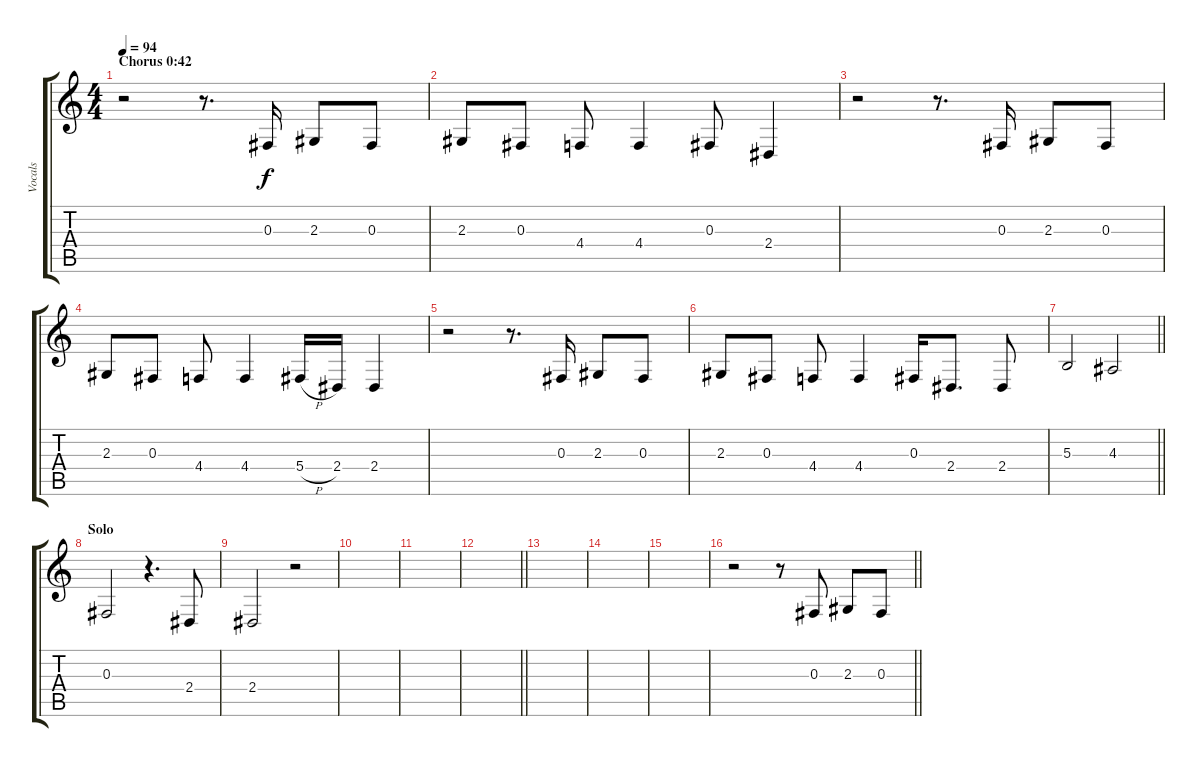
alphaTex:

\track ("Vocals" "Vocals") {instrument tenorsax}
\staff {score tabs}
\tuning (Eb4 Bb3 Gb3 Db3 Ab2 Eb2) {hide}
\ts (4 4)
\section ("" "Chorus 0:42")
\tempo 94
\clef g2
\ks c
r.2{dy f} r.8{d} 0.3.16 2.3.8 0.3.8 |
2.3.8 0.3.8 4.4.8 4.4.4 0.3.8 2.4.4 |
r.2 r.8{d} 0.3.16 2.3.8 0.3.8 |
2.3.8 0.3.8 4.4.8 4.4.4 5.4{h}.16 2.4.16 2.4.4 |
r.2 r.8{d} 0.3.16 2.3.8 0.3.8 |
2.3.8 0.3.8 4.4.8 4.4.4 0.3.16 2.4.8{d} 2.4.8 |
\barLineRight lightlight
5.3.2 4.3.2 |
\section ("" "Solo")
0.3.2 r.4{d} 2.4.8 |
2.4.2 r.2 |
|
|
\barLineRight lightlight
|
|
|
|
\barLineRight lightlight
r.2 r.8 0.3.8 2.3.8 0.3.8
